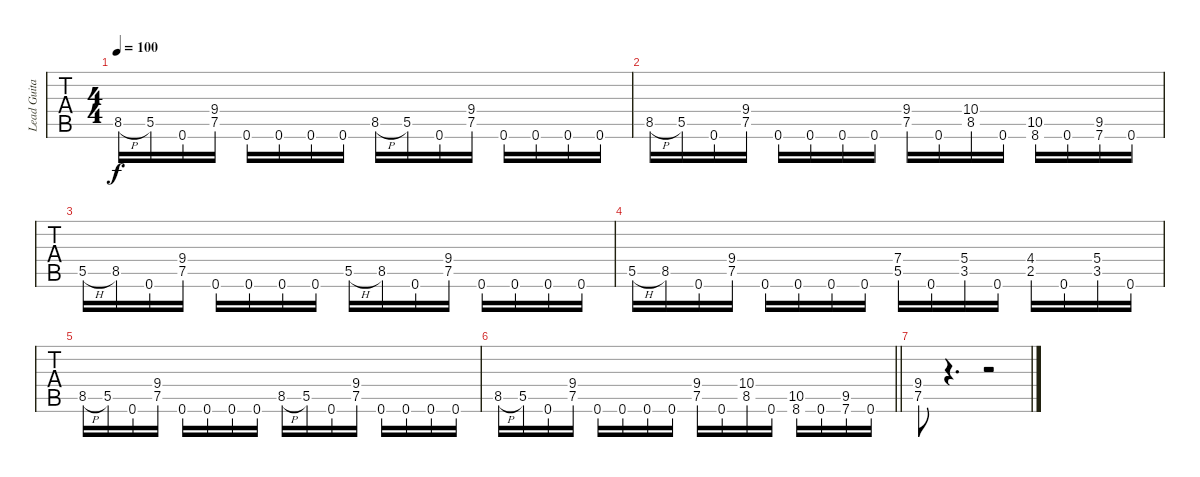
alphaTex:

\track ("Lead Guitar" "Lead Guita") {instrument distortionguitar}
\staff {tabs}
\tuning (D4 A3 F3 C3 G2 D2) {hide}
\ts (4 4)
\tempo 100
\clef g2
\ks c
8.5{h}.16{dy f} 5.5.16 0.6.16 (9.4 7.5).16 0.6.16 0.6.16 0.6.16 0.6.16 8.5{h}.16 5.5.16 0.6.16 (9.4 7.5).16 0.6.16 0.6.16 0.6.16 0.6.16 |
8.5{h}.16 5.5.16 0.6.16 (9.4 7.5).16 0.6.16 0.6.16 0.6.16 0.6.16 (9.4 7.5).16 0.6.16 (10.4 8.5).16 0.6.16 (10.5 8.6).16 0.6.16 (9.5 7.6).16 0.6.16 |
5.5{h}.16 8.5.16 0.6.16 (9.4 7.5).16 0.6.16 0.6.16 0.6.16 0.6.16 5.5{h}.16 8.5.16 0.6.16 (9.4 7.5).16 0.6.16 0.6.16 0.6.16 0.6.16 |
5.5{h}.16 8.5.16 0.6.16 (9.4 7.5).16 0.6.16 0.6.16 0.6.16 0.6.16 (7.4 5.5).16 0.6.16 (5.4 3.5).16 0.6.16 (4.4 2.5).16 0.6.16 (5.4 3.5).16 0.6.16 |
8.5{h}.16 5.5.16 0.6.16 (9.4 7.5).16 0.6.16 0.6.16 0.6.16 0.6.16 8.5{h}.16 5.5.16 0.6.16 (9.4 7.5).16 0.6.16 0.6.16 0.6.16 0.6.16 |
\barLineRight lightlight
8.5{h}.16 5.5.16 0.6.16 (9.4 7.5).16 0.6.16 0.6.16 0.6.16 0.6.16 (9.4 7.5).16 0.6.16 (10.4 8.5).16 0.6.16 (10.5 8.6).16 0.6.16 (9.5 7.6).16 0.6.16 |
(9.4 7.5).8 r.4{d} r.2
